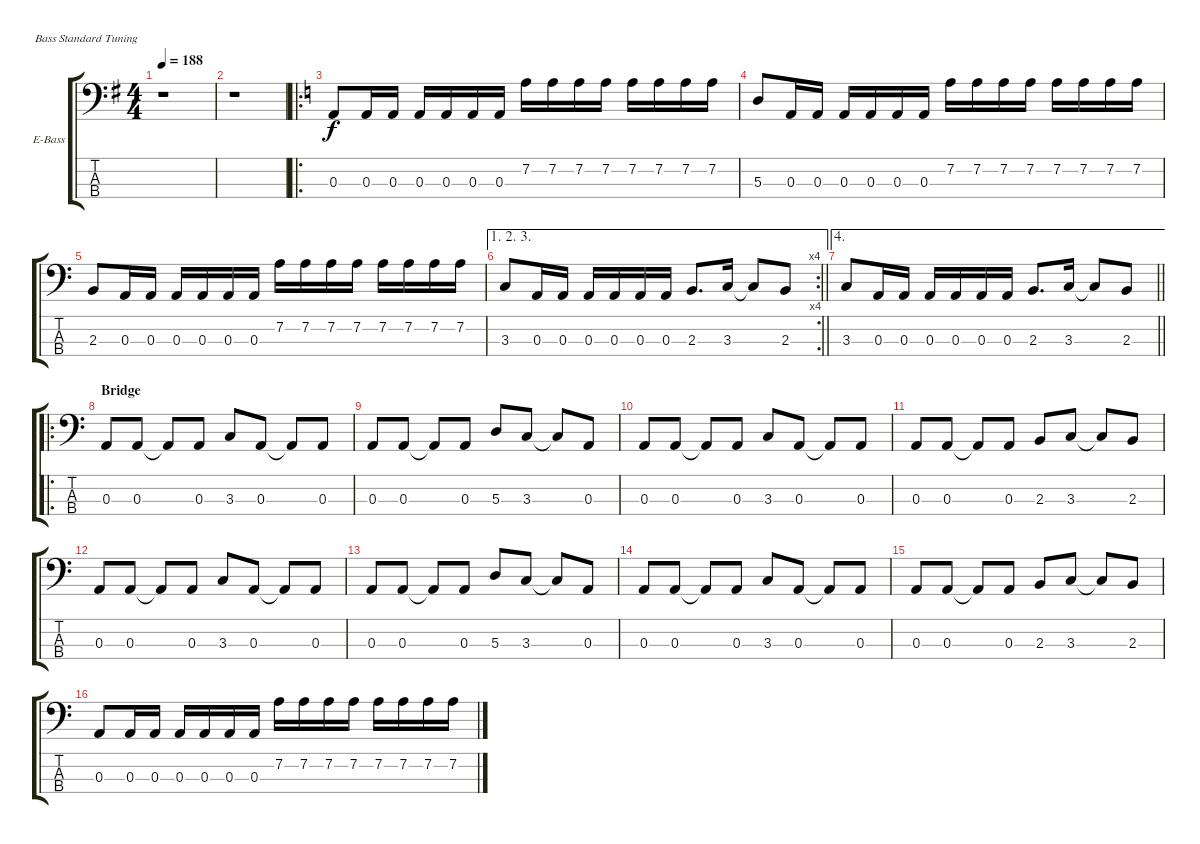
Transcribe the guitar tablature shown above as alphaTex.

\bracketExtendMode groupsimilarinstruments
\firstSystemTrackNameOrientation horizontal
\otherSystemsTrackNameOrientation horizontal
\track ("Cliff Burton" "E-Bass") {instrument electricbassfinger}
\staff {score tabs}
\tuning (G2 D2 A1 E1)
\ts (4 4)
\tempo 188
\clef f4
\scale
0.333333
\ks g
r.1{dy f} |
\scale
0.104553 r.1 |
\ro
\scale
0.492411
\ks c
0.3.8 0.3.16 0.3.16 0.3.16 0.3.16 0.3.16 0.3.16 7.2.16 7.2.16 7.2.16 7.2.16 7.2.16 7.2.16 7.2.16 7.2.16 |
\scale
0.403035 5.3.8 0.3.16 0.3.16 0.3.16 0.3.16 0.3.16 0.3.16 7.2.16 7.2.16 7.2.16 7.2.16 7.2.16 7.2.16 7.2.16 7.2.16 |
\scale
0.367127 2.3.8 0.3.16 0.3.16 0.3.16 0.3.16 0.3.16 0.3.16 7.2.16 7.2.16 7.2.16 7.2.16 7.2.16 7.2.16 7.2.16 7.2.16 |
\ae (1 2 3)
\rc 4
\scale
0.321045
\barLineRight lightlight
3.3.8 0.3.16 0.3.16 0.3.16 0.3.16 0.3.16 0.3.16 2.3.8{d} 3.3.16 3.3{t}.8 2.3.8 |
\ae 4
\scale
0.311828
\barLineRight lightlight
3.3.8 0.3.16 0.3.16 0.3.16 0.3.16 0.3.16 0.3.16 2.3.8{d} 3.3.16 3.3{t}.8 2.3.8 |
\ro
\section ("" "Bridge")
\scale
0.349593 0.3.8 0.3.8 0.3{t}.8 0.3.8 3.3.8 0.3.8 0.3{t}.8 0.3.8 |
\scale
0.325203 0.3.8 0.3.8 0.3{t}.8 0.3.8 5.3.8 3.3.8 3.3{t}.8 0.3.8 |
\scale
0.325203 0.3.8 0.3.8 0.3{t}.8 0.3.8 3.3.8 0.3.8 0.3{t}.8 0.3.8 |
\scale
0.333333 0.3.8 0.3.8 0.3{t}.8 0.3.8 2.3.8 3.3.8 3.3{t}.8 2.3.8 |
\scale
0.333333 0.3.8 0.3.8 0.3{t}.8 0.3.8 3.3.8 0.3.8 0.3{t}.8 0.3.8 |
\scale
0.333333 0.3.8 0.3.8 0.3{t}.8 0.3.8 5.3.8 3.3.8 3.3{t}.8 0.3.8 |
\scale
0.286225 0.3.8 0.3.8 0.3{t}.8 0.3.8 3.3.8 0.3.8 0.3{t}.8 0.3.8 |
\scale
0.286225 0.3.8 0.3.8 0.3{t}.8 0.3.8 2.3.8 3.3.8 3.3{t}.8 2.3.8 |
\scale
0.427549 0.3.8 0.3.16 0.3.16 0.3.16 0.3.16 0.3.16 0.3.16 7.2.16 7.2.16 7.2.16 7.2.16 7.2.16 7.2.16 7.2.16 7.2.16
